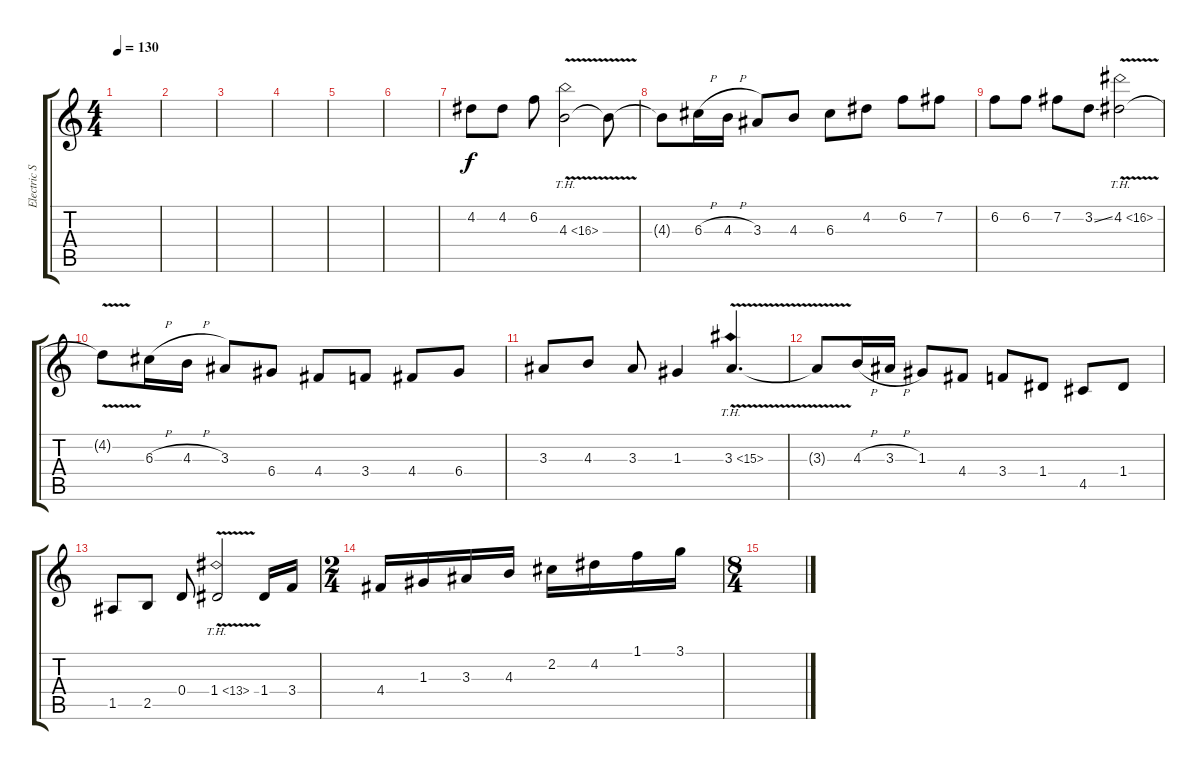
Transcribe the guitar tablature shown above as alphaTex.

\track ("Electric Solo" "Electric S") {instrument distortionguitar}
\staff {score tabs}
\tuning (E4 B3 G3 D3 A2 E2) {hide}
\ts (4 4)
\tempo 130
\clef g2
\ks c
|
|
|
|
|
|
4.2.8 4.2.8 6.2.8 4.3{th 12 v}.2 4.3{t}.8 |
4.3{t}.8 6.3{h}.16 4.3{h}.16 3.3.8 4.3.8 6.3.8 4.2.8 6.2.8 7.2.8 |
6.2.8 6.2.8 7.2.8 3.2{ss}.8 4.2{th 12 v}.2 |
4.2{t}.8 6.3{h}.16 4.3{h}.16 3.3.8 6.4.8 4.4.8 3.4.8 4.4.8 6.4.8 |
3.3.8 4.3.8 3.3.8 1.3.4 3.3{th 12 v}.4{d} |
3.3{t}.8 4.3{h}.16 3.3{h}.16 1.3.8 4.4.8 3.4.8 1.4.8 4.5.8 1.4.8 |
1.5.8 2.5.8 0.4.8 1.4{th 12 v}.2 1.4.16 3.4.16 |
\ts (2 4)
4.4.16 1.3.16 3.3.16 4.3.16 2.2.16 4.2.16 1.1.16 3.1.16 |
\ts (8 4)
